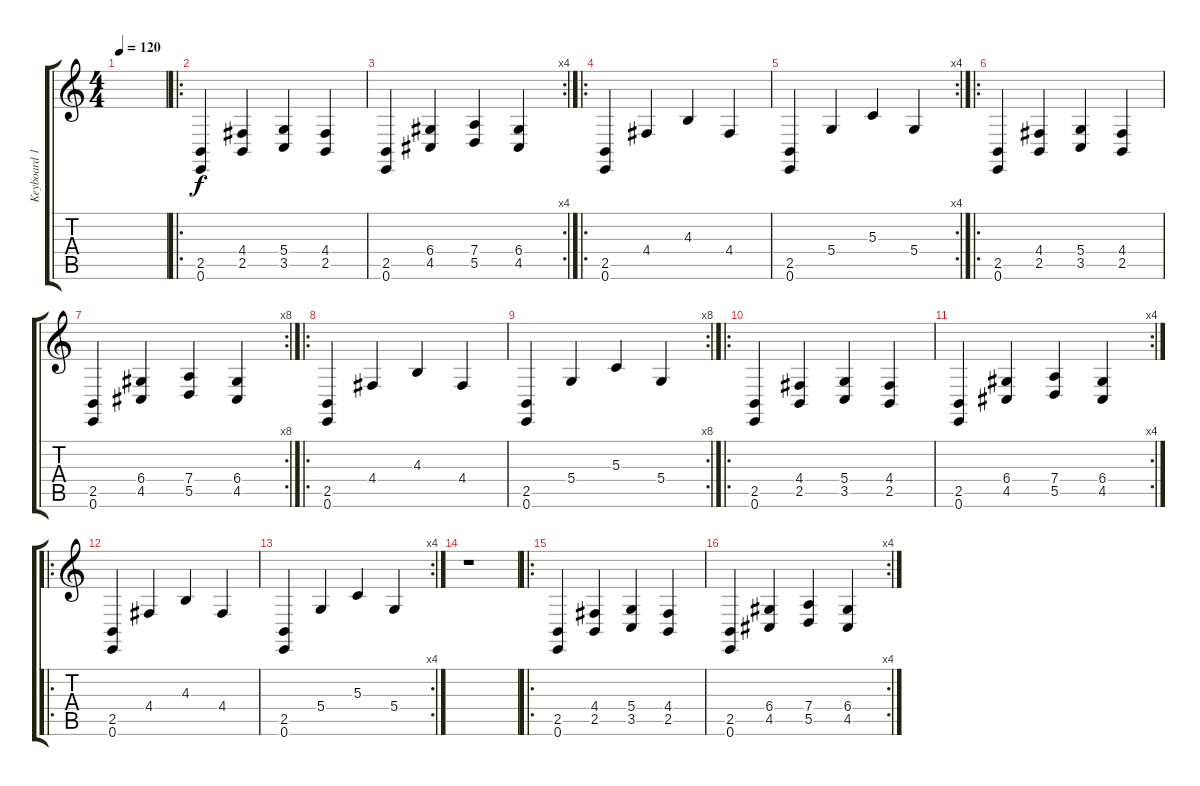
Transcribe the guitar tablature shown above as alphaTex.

\track ("Keyboard 1" "Keyboard 1") {instrument stringensemble1}
\staff {score tabs}
\tuning (E4 B3 G3 D3 A2 E2) {hide}
\ts (4 4)
\tempo 120
\clef g2
\ks c
|
\ro
(2.5 0.6).4 (4.4 2.5).4 (5.4 3.5).4 (4.4 2.5).4 |
\rc 4
(2.5 0.6).4 (6.4 4.5).4 (7.4 5.5).4 (6.4 4.5).4 |
\ro
(2.5 0.6).4 4.4.4 4.3.4 4.4.4 |
\rc 4
(2.5 0.6).4 5.4.4 5.3.4 5.4.4 |
\ro
(2.5 0.6).4 (4.4 2.5).4 (5.4 3.5).4 (4.4 2.5).4 |
\rc 8
(2.5 0.6).4 (6.4 4.5).4 (7.4 5.5).4 (6.4 4.5).4 |
\ro
(2.5 0.6).4 4.4.4 4.3.4 4.4.4 |
\rc 8
(2.5 0.6).4 5.4.4 5.3.4 5.4.4 |
\ro
(2.5 0.6).4 (4.4 2.5).4 (5.4 3.5).4 (4.4 2.5).4 |
\rc 4
(2.5 0.6).4 (6.4 4.5).4 (7.4 5.5).4 (6.4 4.5).4 |
\ro
(2.5 0.6).4 4.4.4 4.3.4 4.4.4 |
\rc 4
(2.5 0.6).4 5.4.4 5.3.4 5.4.4 |
r.1 |
\ro
(2.5 0.6).4 (4.4 2.5).4 (5.4 3.5).4 (4.4 2.5).4 |
\rc 4
(2.5 0.6).4 (6.4 4.5).4 (7.4 5.5).4 (6.4 4.5).4
